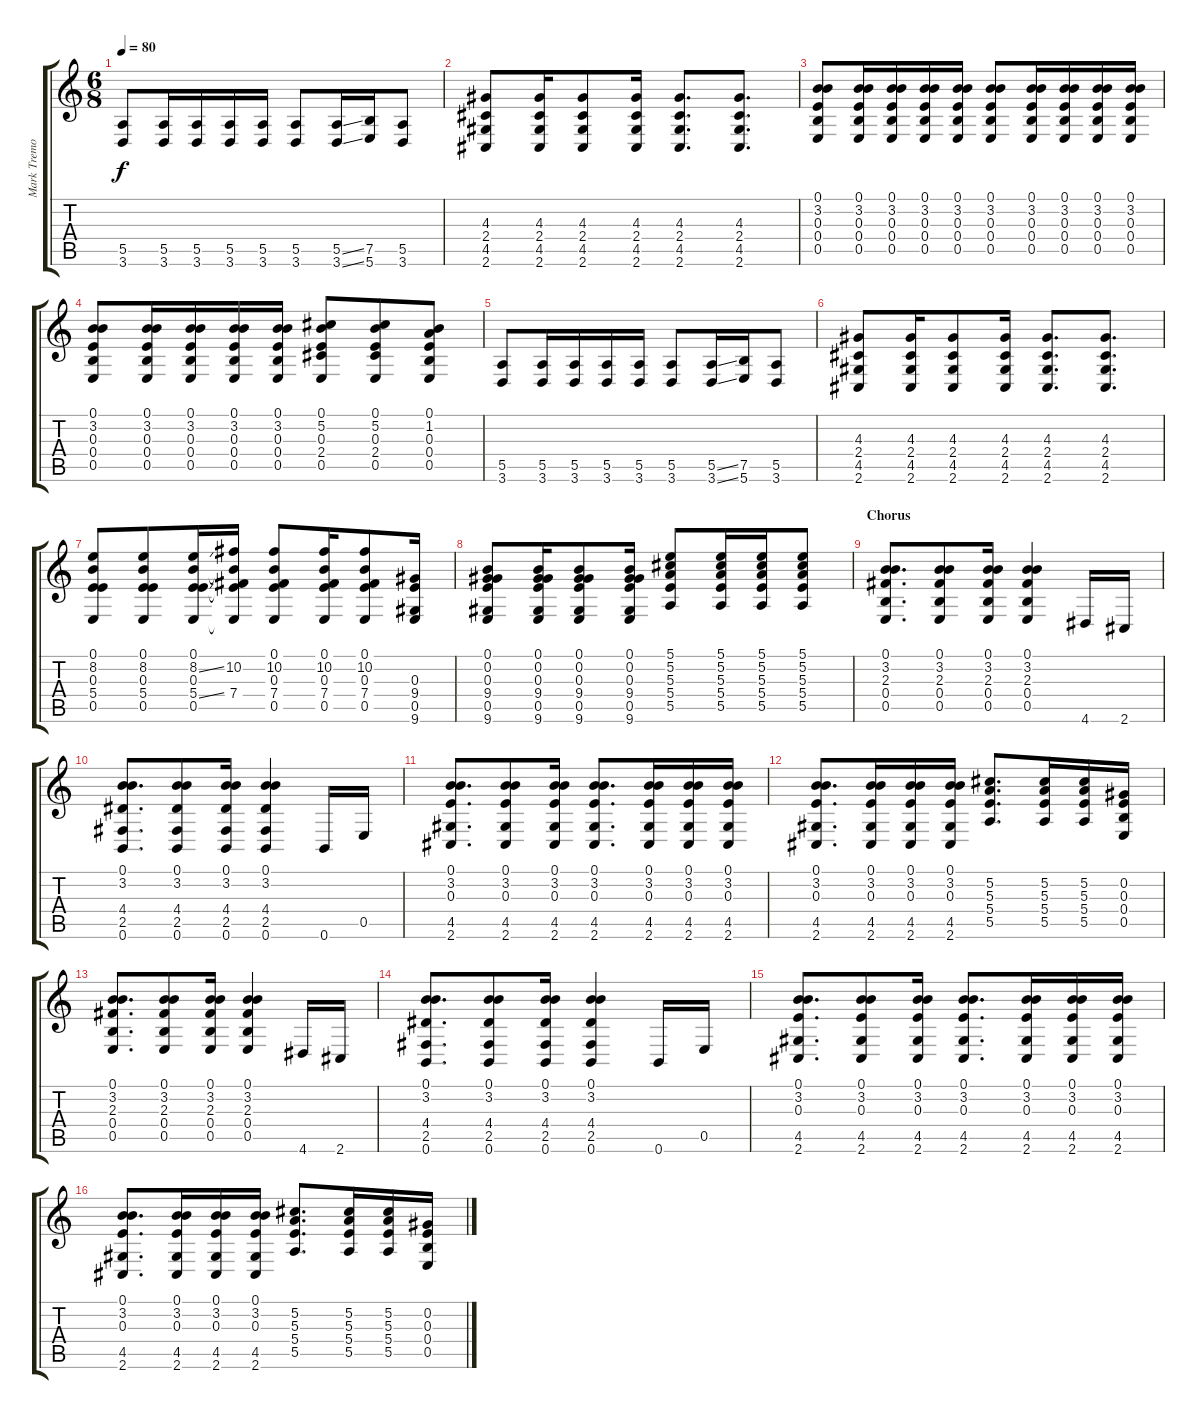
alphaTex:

\track ("Mark Tremonti Dist." "Mark Tremo") {instrument overdrivenguitar}
\staff {score tabs}
\tuning (B3 Ab3 E3 B2 E2 B1) {hide}
\ts (6 8)
\tempo 80
\clef g2
\ks c
(5.5 3.6).8{dy f} (5.5 3.6).16 (5.5 3.6).16 (5.5 3.6).16 (5.5 3.6).16 (5.5 3.6).8 (5.5{ss} 3.6{ss}).16 (7.5 5.6).16 (5.5 3.6).8 |
(4.3 2.4 4.5 2.6).8 (4.3 2.4 4.5 2.6).16 (4.3 2.4 4.5 2.6).8 (4.3 2.4 4.5 2.6).16 (4.3 2.4 4.5 2.6).8{d} (4.3 2.4 4.5 2.6).8{d} |
(0.1 3.2 0.3 0.4 0.5).8 (0.1 3.2 0.3 0.4 0.5).16 (0.1 3.2 0.3 0.4 0.5).16 (0.1 3.2 0.3 0.4 0.5).16 (0.1 3.2 0.3 0.4 0.5).16 (0.1 3.2 0.3 0.4 0.5).8 (0.1 3.2 0.3 0.4 0.5).16 (0.1 3.2 0.3 0.4 0.5).16 (0.1 3.2 0.3 0.4 0.5).16 (0.1 3.2 0.3 0.4 0.5).16 |
(0.1 3.2 0.3 0.4 0.5).8 (0.1 3.2 0.3 0.4 0.5).16 (0.1 3.2 0.3 0.4 0.5).16 (0.1 3.2 0.3 0.4 0.5).16 (0.1 3.2 0.3 0.4 0.5).16 (0.1 5.2 0.3 2.4 0.5).8 (0.1 5.2 0.3 2.4 0.5).8 (0.1 1.2 0.3 0.4 0.5).8 |
(5.5 3.6).8 (5.5 3.6).16 (5.5 3.6).16 (5.5 3.6).16 (5.5 3.6).16 (5.5 3.6).8 (5.5{ss} 3.6{ss}).16 (7.5 5.6).16 (5.5 3.6).8 |
(4.3 2.4 4.5 2.6).8 (4.3 2.4 4.5 2.6).16 (4.3 2.4 4.5 2.6).8 (4.3 2.4 4.5 2.6).16 (4.3 2.4 4.5 2.6).8{d} (4.3 2.4 4.5 2.6).8{d} |
(0.1 8.2 0.3 5.4 0.5).8 (0.1 8.2 0.3 5.4 0.5).8 (0.1 8.2{ss} 0.3 5.4{ss} 0.5).16 (0.1{t} 10.2 0.3{t} 7.4 0.5{t}).16 (0.1 10.2 0.3 7.4 0.5).8 (0.1 10.2 0.3 7.4 0.5).16 (0.1 10.2 0.3 7.4 0.5).8 (0.3 9.4 0.5 9.6).16 |
(0.1 0.2 0.3 9.4 0.5 9.6).8 (0.1 0.2 0.3 9.4 0.5 9.6).16 (0.1 0.2 0.3 9.4 0.5 9.6).8 (0.1 0.2 0.3 9.4 0.5 9.6).16 (5.1 5.2 5.3 5.4 5.5).8 (5.1 5.2 5.3 5.4 5.5).16 (5.1 5.2 5.3 5.4 5.5).16 (5.1 5.2 5.3 5.4 5.5).8 |
\section ("" "Chorus")
(0.1 3.2 2.3 0.4 0.5).8{d} (0.1 3.2 2.3 0.4 0.5).8 (0.1 3.2 2.3 0.4 0.5).16 (0.1 3.2 2.3 0.4 0.5).4 4.6.16 2.6.16 |
(0.1 3.2 4.4 2.5 0.6).8{d} (0.1 3.2 4.4 2.5 0.6).8 (0.1 3.2 4.4 2.5 0.6).16 (0.1 3.2 4.4 2.5 0.6).4 0.6.16 0.5.16 |
(0.1 3.2 0.3 4.5 2.6).8{d} (0.1 3.2 0.3 4.5 2.6).8 (0.1 3.2 0.3 4.5 2.6).16 (0.1 3.2 0.3 4.5 2.6).8{d} (0.1 3.2 0.3 4.5 2.6).16 (0.1 3.2 0.3 4.5 2.6).16 (0.1 3.2 0.3 4.5 2.6).16 |
(0.1 3.2 0.3 4.5 2.6).8{d} (0.1 3.2 0.3 4.5 2.6).16 (0.1 3.2 0.3 4.5 2.6).16 (0.1 3.2 0.3 4.5 2.6).16 (5.2 5.3 5.4 5.5).8{d} (5.2 5.3 5.4 5.5).16 (5.2 5.3 5.4 5.5).16 (0.2 0.3 0.4 0.5).16 |
(0.1 3.2 2.3 0.4 0.5).8{d} (0.1 3.2 2.3 0.4 0.5).8 (0.1 3.2 2.3 0.4 0.5).16 (0.1 3.2 2.3 0.4 0.5).4 4.6.16 2.6.16 |
(0.1 3.2 4.4 2.5 0.6).8{d} (0.1 3.2 4.4 2.5 0.6).8 (0.1 3.2 4.4 2.5 0.6).16 (0.1 3.2 4.4 2.5 0.6).4 0.6.16 0.5.16 |
(0.1 3.2 0.3 4.5 2.6).8{d} (0.1 3.2 0.3 4.5 2.6).8 (0.1 3.2 0.3 4.5 2.6).16 (0.1 3.2 0.3 4.5 2.6).8{d} (0.1 3.2 0.3 4.5 2.6).16 (0.1 3.2 0.3 4.5 2.6).16 (0.1 3.2 0.3 4.5 2.6).16 |
(0.1 3.2 0.3 4.5 2.6).8{d} (0.1 3.2 0.3 4.5 2.6).16 (0.1 3.2 0.3 4.5 2.6).16 (0.1 3.2 0.3 4.5 2.6).16 (5.2 5.3 5.4 5.5).8{d} (5.2 5.3 5.4 5.5).16 (5.2 5.3 5.4 5.5).16 (0.2 0.3 0.4 0.5).16
